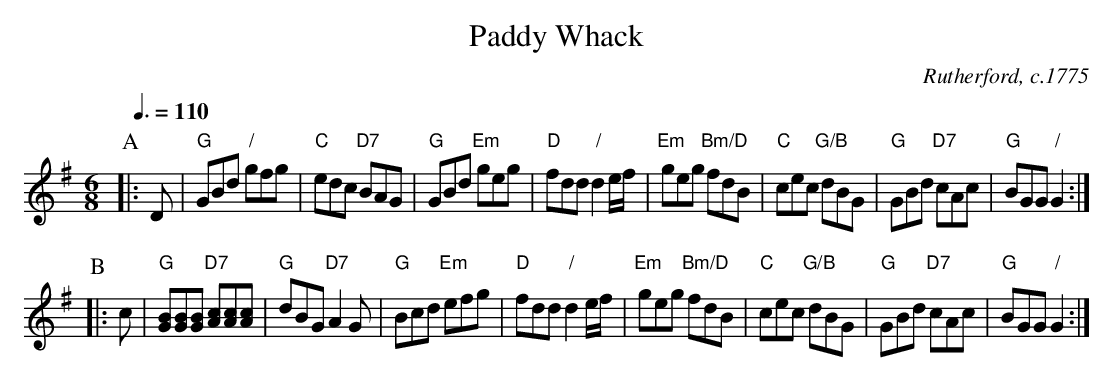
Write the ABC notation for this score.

X:1
T:Paddy Whack
C:Rutherford, c.1775
M:6/8
L:1/8
Q:3/8=110
K:G
P:A
|:D | "G"GBd "/"gfg | "C"edc "D7"BAG | "G"GBd "Em"geg | "D"fdd "/"d2 e/f/ |\
"Em"geg "Bm/D"fdB | "C"cec "G/B"dBG | "G"GBd "D7"cAc | "G"BGG "/"G2 :|
P:B
|: c | "G"[GB][GB][GB] "D7"[Ac][Ac][Ac] | "G"dBG "D7"A2G | "G"Bcd "Em"efg | "D"fdd "/"d2 e/f/ |\
"Em"geg "Bm/D"fdB | "C"cec "G/B"dBG | "G"GBd "D7"cAc | "G"BGG "/"G2 :|
